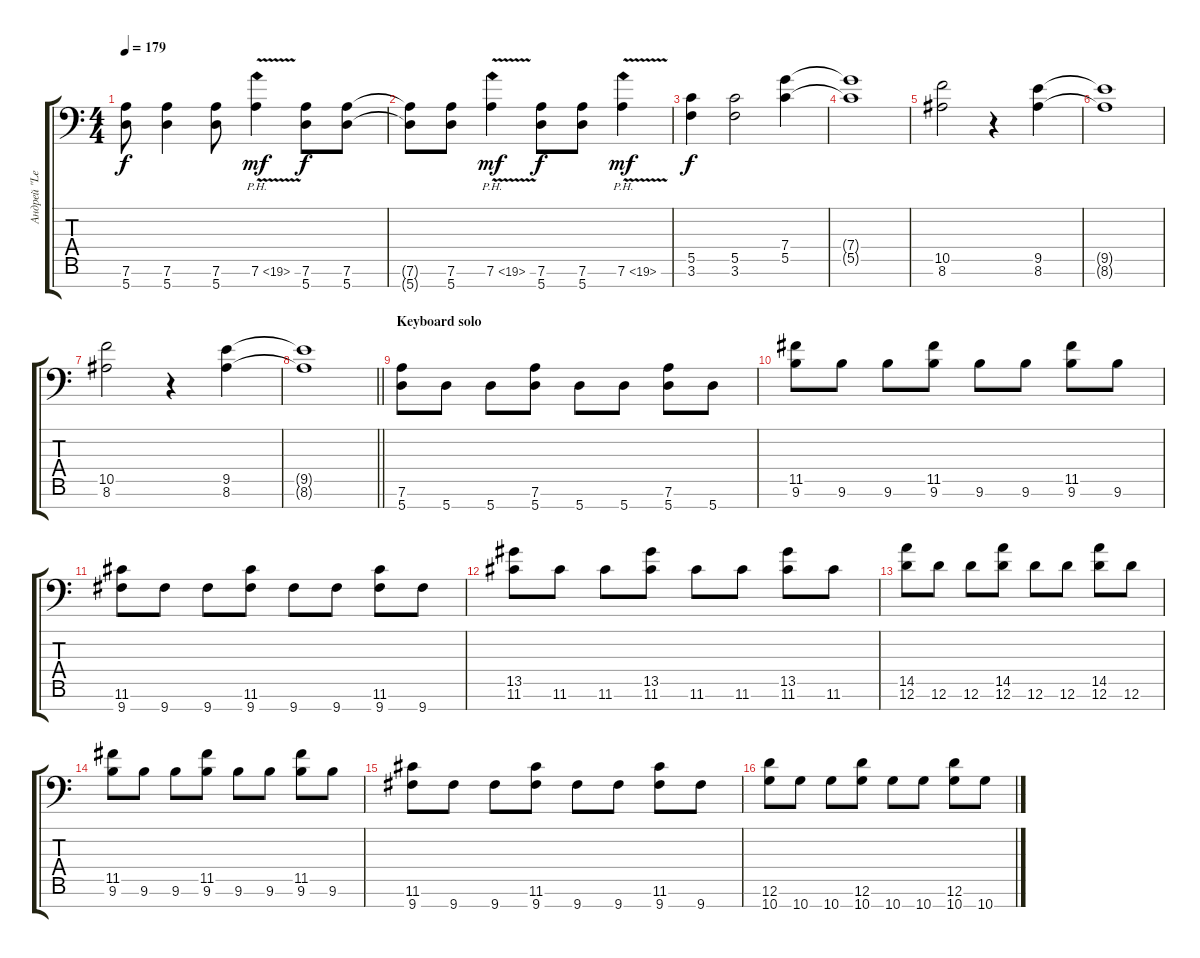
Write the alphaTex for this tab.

\track ("Андрей \"Leo\" Леонтьев" "Андрей \"Le") {instrument overdrivenguitar}
\staff {score tabs}
\tuning (D4 A3 F3 C3 G2 D2 A1) {hide}
\ts (4 4)
\tempo 179
\clef f4
\ks c
(7.6 5.7).8{dy f instrument overdrivenguitar} (7.6 5.7).4 (7.6 5.7).8 7.6{ph 12 v}.4{dy mf instrument guitarharmonics} (7.6 5.7).8{dy f instrument overdrivenguitar} (7.6 5.7).8 |
(7.6{t} 5.7{t}).8 (7.6 5.7).8 7.6{ph 12 v}.4{dy mf instrument guitarharmonics} (7.6 5.7).8{dy f instrument overdrivenguitar} (7.6 5.7).8 7.6{ph 12 v}.4{dy mf instrument guitarharmonics} |
(5.5 3.6).4{dy f instrument overdrivenguitar} (5.5 3.6).2 (7.4 5.5).4 |
(7.4{t} 5.5{t}).1 |
(10.5 8.6).2 r.4 (9.5 8.6).4 |
(9.5{t} 8.6{t}).1 |
(10.5 8.6).2 r.4 (9.5 8.6).4 |
\barLineRight lightlight
(9.5{t} 8.6{t}).1 |
\section ("" "Keyboard solo")
(7.6 5.7).8 5.7.8 5.7.8 (7.6 5.7).8 5.7.8 5.7.8 (7.6 5.7).8 5.7.8 |
(11.5 9.6).8 9.6.8 9.6.8 (11.5 9.6).8 9.6.8 9.6.8 (11.5 9.6).8 9.6.8 |
(11.6 9.7).8 9.7.8 9.7.8 (11.6 9.7).8 9.7.8 9.7.8 (11.6 9.7).8 9.7.8 |
(13.5 11.6).8 11.6.8 11.6.8 (13.5 11.6).8 11.6.8 11.6.8 (13.5 11.6).8 11.6.8 |
(14.5 12.6).8 12.6.8 12.6.8 (14.5 12.6).8 12.6.8 12.6.8 (14.5 12.6).8 12.6.8 |
(11.5 9.6).8 9.6.8 9.6.8 (11.5 9.6).8 9.6.8 9.6.8 (11.5 9.6).8 9.6.8 |
(11.6 9.7).8 9.7.8 9.7.8 (11.6 9.7).8 9.7.8 9.7.8 (11.6 9.7).8 9.7.8 |
(12.6 10.7).8 10.7.8 10.7.8 (12.6 10.7).8 10.7.8 10.7.8 (12.6 10.7).8 10.7.8
